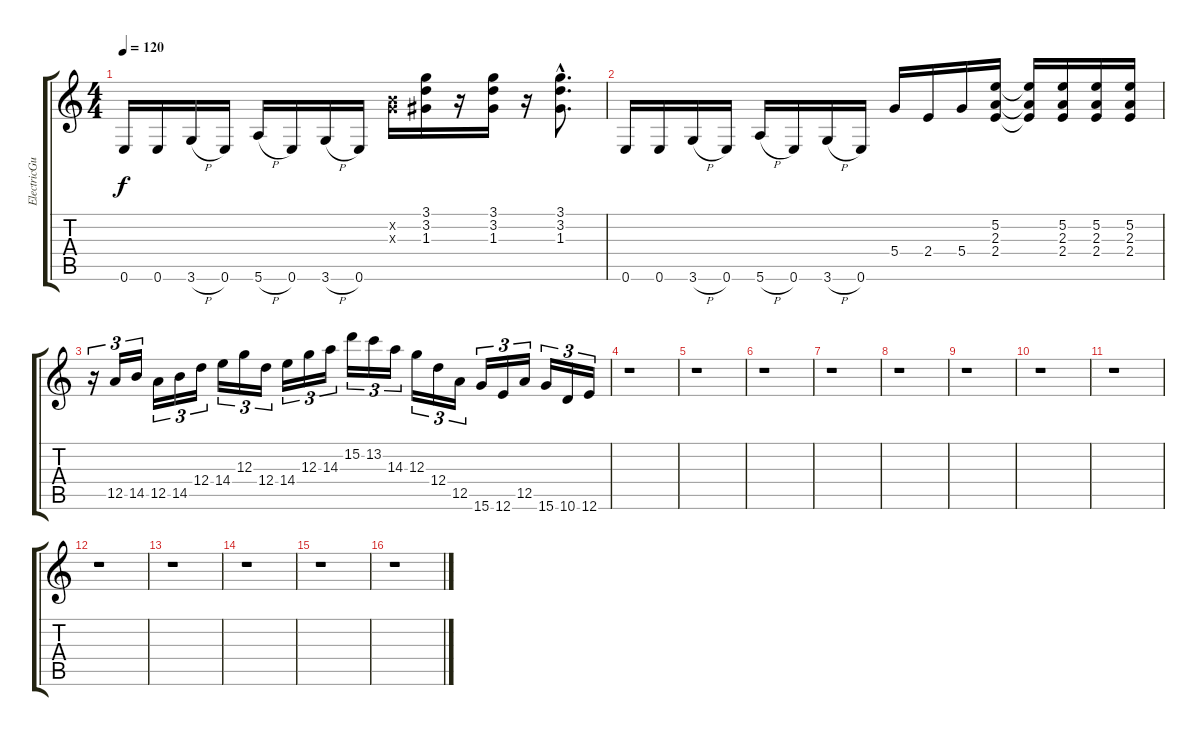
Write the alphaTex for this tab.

\track ("ElectricGuitar2" "ElectricGu") {instrument distortionguitar}
\staff {score tabs}
\tuning (E4 B3 G3 D3 A2 E2) {hide}
\ts (4 4)
\tempo 120
\clef g2
\ks c
0.6.16{dy f} 0.6.16 3.6{h}.16 0.6.16 5.6{h}.16 0.6.16 3.6{h}.16 0.6.16 (0.2{x} 0.3{x}).16 (3.1 3.2 1.3).16 r.16 (3.1 3.2 1.3).16 r.16 (3.1{hac} 3.2{hac} 1.3{hac}).8{d} |
0.6.16 0.6.16 3.6{h}.16 0.6.16 5.6{h}.16 0.6.16 3.6{h}.16 0.6.16 5.4.16 2.4.16 5.4.16 (5.2 2.3 2.4).16 (5.2{t} 2.3{t} 2.4{t}).16 (5.2 2.3 2.4).16 (5.2 2.3 2.4).16 (5.2 2.3 2.4).16 |
r.16{tu (3 2)} 12.5.16{tu (3 2)} 14.5.16{tu (3 2)} 12.5.16{tu (3 2)} 14.5.16{tu (3 2)} 12.4.16{tu (3 2)} 14.4.16{tu (3 2)} 12.3.16{tu (3 2)} 12.4.16{tu (3 2)} 14.4.16{tu (3 2)} 12.3.16{tu (3 2)} 14.3.16{tu (3 2)} 15.2.16{tu (3 2)} 13.2.16{tu (3 2)} 14.3.16{tu (3 2)} 12.3.16{tu (3 2)} 12.4.16{tu (3 2)} 12.5.16{tu (3 2)} 15.6.16{tu (3 2)} 12.6.16{tu (3 2)} 12.5.16{tu (3 2)} 15.6.16{tu (3 2)} 10.6.16{tu (3 2)} 12.6.16{tu (3 2)} |
r.1 |
r.1 |
r.1 |
r.1 |
r.1 |
r.1 |
r.1 |
r.1 |
r.1 |
r.1 |
r.1 |
r.1 |
r.1
